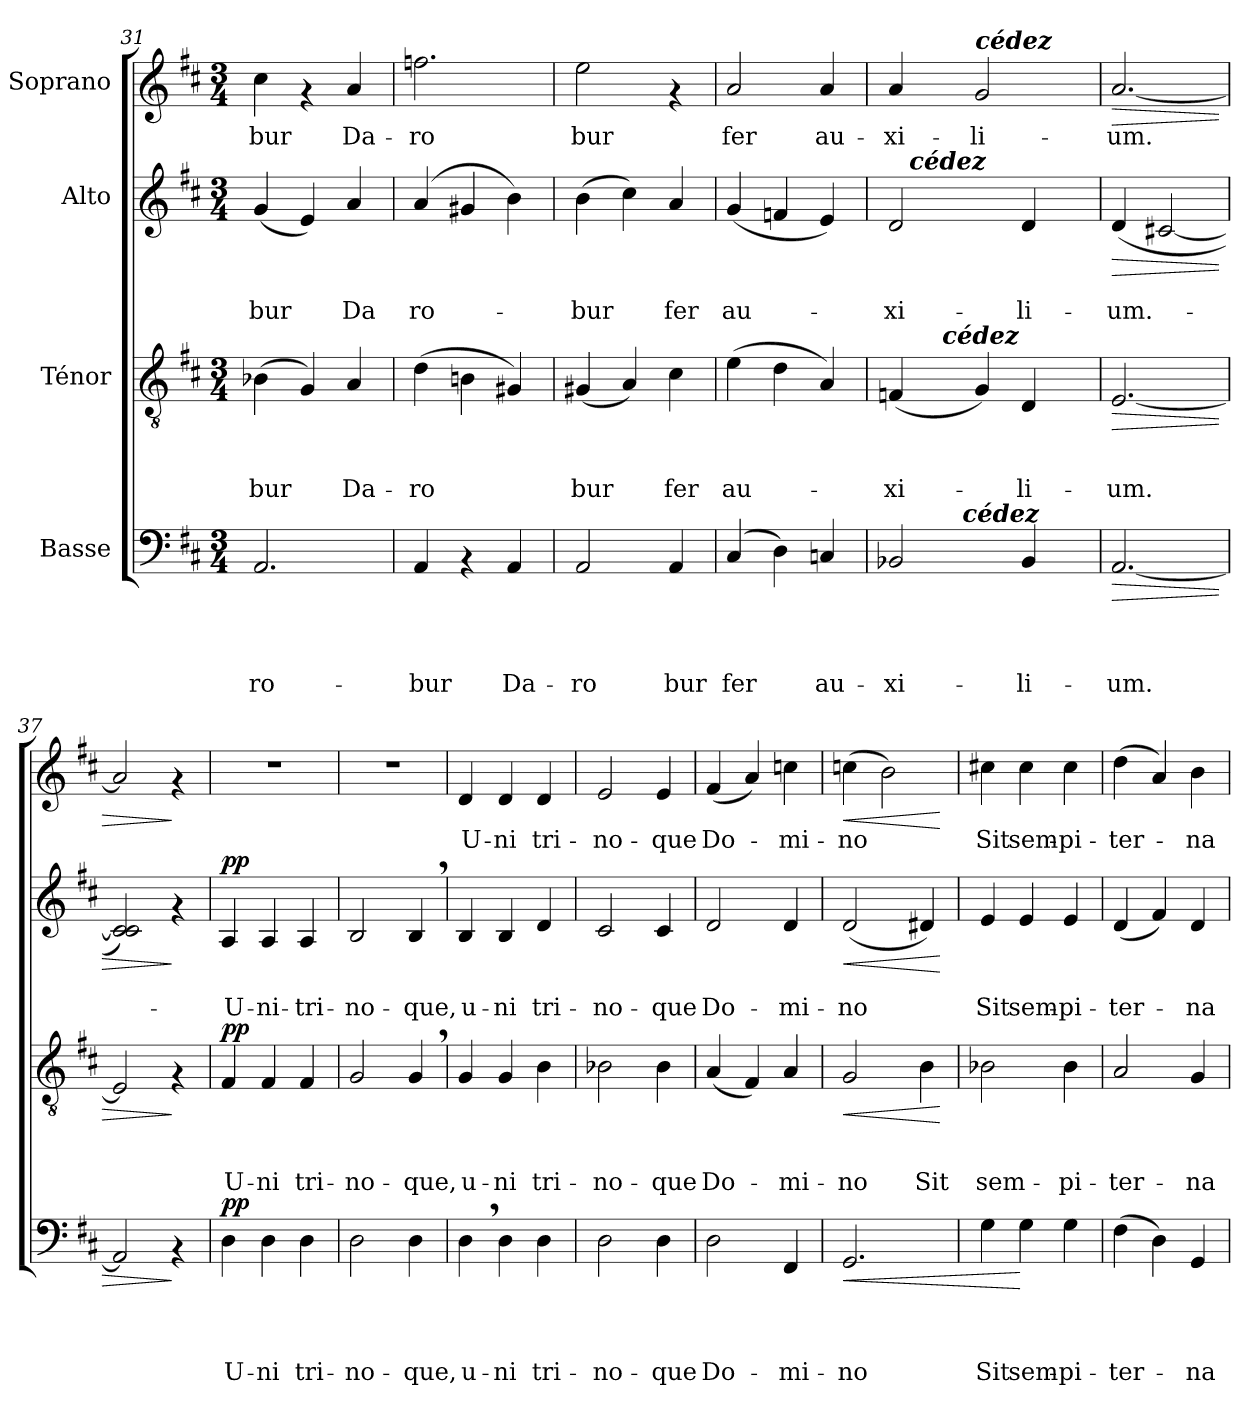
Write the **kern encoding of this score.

**kern	**text	**text	**text	**text	**dynam	**kern	**text	**text	**text	**dynam	**kern	**text	**text	**dynam	**kern	**text	**dynam
*part4	*part4	*part4	*part4	*part4	*part4	*part3	*part3	*part3	*part3	*part3	*part2	*part2	*part2	*part2	*part1	*part1	*part1
*staff4	*staff4	*staff4	*staff4	*staff4	*staff4	*staff3	*staff3	*staff3	*staff3	*staff3	*staff2	*staff2	*staff2	*staff2	*staff1	*staff1	*staff1
*I"Basse	*	*	*	*	*	*I"Ténor	*	*	*	*	*I"Alto	*	*	*	*I"Soprano	*	*
*clefF4	*	*	*	*	*	*clefGv2	*	*	*	*	*clefG2	*	*	*	*clefG2	*	*
*k[f#c#]	*	*	*	*	*	*k[f#c#]	*	*	*	*	*k[f#c#]	*	*	*	*k[f#c#]	*	*
*D:	*	*	*	*	*	*D:	*	*	*	*	*D:	*	*	*	*D:	*	*
*M3/4	*	*	*	*	*	*M3/4	*	*	*	*	*M3/4	*	*	*	*M3/4	*	*
=31	=31	=31	=31	=31	=31	=31	=31	=31	=31	=31	=31	=31	=31	=31	=31	=31	=31
!	!	!	!	!LO:LY:b	!	!	!	!	!LO:LY:b	!	!	!	!LO:LY:b	!	!	!LO:LY:b	!
2.AA/	.	.	.	ro-	.	(>4B-X\	.	.	-bur	.	(<4g/	.	-bur	.	4cc#\	-bur	.
.	.	.	.	.	.	4G/)	.	.	.	.	4e/)	.	.	.	4rf	.	.
!	!	!	!	!	!	!	!	!	!LO:LY:b	!	!	!	!LO:LY:b	!	!	!LO:LY:b	!
.	.	.	.	.	.	4A/	.	.	Da-	.	4a/	.	Da	.	4a/	Da-	.
=32	=32	=32	=32	=32	=32	=32	=32	=32	=32	=32	=32	=32	=32	=32	=32	=32	=32
!	!	!	!	!LO:LY:b	!	!	!	!	!LO:LY:b	!	!	!	!LO:LY:b	!	!	!LO:LY:b	!
4AA/	.	.	.	-bur	.	(>4d\	.	.	-ro	.	(<4a/	.	ro-	.	2.ffn\	-ro	.
4rAA	.	.	.	.	.	4Bn\	.	.	.	.	4g#X/	.	.	.	.	.	.
!	!	!	!	!LO:LY:b	!	!	!	!	!	!	!	!	!	!	!	!	!
4AA/	.	.	.	Da-	.	4G#X/)	.	.	.	.	4b\)	.	.	.	.	.	.
!!LO:LB:g=z
=33	=33	=33	=33	=33	=33	=33	=33	=33	=33	=33	=33	=33	=33	=33	=33	=33	=33
!	!	!	!	!LO:LY:b	!	!	!	!	!LO:LY:b	!	!	!	!LO:LY:b	!	!	!LO:LY:b	!
2AA/	.	.	.	-ro	.	(<4G#X/	.	.	bur	.	(>4b\	.	-bur	.	2ee\	bur	.
.	.	.	.	.	.	4A/)	.	.	.	.	4cc#\)	.	.	.	.	.	.
!	!	!	!	!LO:LY:b	!	!	!	!	!LO:LY:b	!	!	!	!LO:LY:b	!	!	!	!
4AA/	.	.	.	bur	.	4c#\	.	.	fer	.	4a/	.	fer	.	4rf	.	.
=34	=34	=34	=34	=34	=34	=34	=34	=34	=34	=34	=34	=34	=34	=34	=34	=34	=34
!	!	!	!	!LO:LY:b	!	!	!	!	!LO:LY:b	!	!	!	!LO:LY:b	!	!	!LO:LY:b	!
(<4C#/	.	.	.	fer	.	(>4e\	.	.	au-	.	(<4g/	.	au-	.	2a/	fer	.
4D\)	.	.	.	.	.	4d\	.	.	.	.	4fn/	.	.	.	.	.	.
!	!	!	!	!LO:LY:b	!	!	!	!	!	!	!	!	!	!	!	!LO:LY:b	!
4Cn/	.	.	.	au-	.	4A/)	.	.	.	.	4e/)	.	.	.	4a/	au-	.
=35	=35	=35	=35	=35	=35	=35	=35	=35	=35	=35	=35	=35	=35	=35	=35	=35	=35
!	!	!	!	!LO:LY:b	!	!	!	!	!LO:LY:b	!	!	!	!LO:LY:b	!	!	!LO:LY:b	!
*^	*	*	*	*	*	*^	*	*	*	*	*^	*	*	*	*	*	*
2BB-X/	8..ryy	.	.	.	-xi-	.	(<4Fn/	8ryy	.	.	-xi-	.	2d/	16ryy	.	-xi-	.	4a/	-xi-	.
!	!	!	!	!	!	!	!	!	!	!	!	!	!	!LO:TX:a:Bi:t=cédez	!	!	!	!	!	!
.	.	.	.	.	.	.	.	.	.	.	.	.	.	2ryy	.	.	.	.	.	.
.	.	.	.	.	.	.	.	32ryy	.	.	.	.	.	.	.	.	.	.	.	.
!	!	!	!	!	!	!	!	!LO:TX:a:Bi:t=cédez	!	!	!	!	!	!	!	!	!	!	!	!
.	.	.	.	.	.	.	.	2ryy	.	.	.	.	.	.	.	.	.	.	.	.
!	!LO:TX:a:Bi:t=cédez	!	!	!	!	!	!	!	!	!	!	!	!	!	!	!	!	!	!	!
.	2ryy	.	.	.	.	.	.	.	.	.	.	.	.	.	.	.	.	.	.	.
!	!	!	!	!	!	!	!	!	!	!	!	!	!	!	!	!	!	!LO:TX:a:Bi:t=cédez	!	!
!	!	!	!	!	!	!	!	!	!	!	!	!	!	!	!	!	!	!	!LO:LY:b	!
.	.	.	.	.	.	.	4G/)	.	.	.	.	.	.	.	.	.	.	2g/	-li-	.
!	!	!	!	!	!LO:LY:b	!	!	!	!	!	!LO:LY:b	!	!	!	!	!LO:LY:b	!	!	!	!
4BB-/	.	.	.	.	-li-	.	4D/	.	.	.	-li-	.	4d/	.	.	-li-	.	.	.	.
.	.	.	.	.	.	.	.	.	.	.	.	.	.	8.ryy	.	.	.	.	.	.
.	.	.	.	.	.	.	.	16.ryy	.	.	.	.	.	.	.	.	.	.	.	.
.	32ryy	.	.	.	.	.	.	.	.	.	.	.	.	.	.	.	.	.	.	.
=36	=36	=36	=36	=36	=36	=36	=36	=36	=36	=36	=36	=36	=36	=36	=36	=36	=36	=36	=36	=36
!	!	!	!	!	!LO:LY:b	!LO:HP:b	!	!	!	!	!LO:LY:b	!LO:HP:b	!	!	!	!LO:LY:b	!LO:HP:b	!	!LO:LY:b	!LO:HP:b
*v	*v	*	*	*	*	*	*	*	*	*	*	*	*v	*v	*	*	*	*	*	*
*	*	*	*	*	*	*v	*v	*	*	*	*	*	*	*	*	*	*	*
[<2.AA/	.	.	.	-um.	>	[<2.E/	.	.	-um.	>	(<4d/	.	-um.-	>	[<2.a/	-um.	>
.	.	.	.	.	.	.	.	.	.	.	[<2c#X/	.	.	.	.	.	.
=37	=37	=37	=37	=37	=37	=37	=37	=37	=37	=37	=37	=37	=37	=37	=37	=37	=37
2AA/]	.	.	.	.	.	2E/]	.	.	.	.	2c#/] 2c#/)	.	.	.	2a/]	.	.
4rAA	.	.	.	.	]	4rF	.	.	.	]	4rf	.	.	]	4rf	.	]
=38	=38	=38	=38	=38	=38	=38	=38	=38	=38	=38	=38	=38	=38	=38	=38	=38	=38
!	!	!	!	!LO:LY:b	!LO:DY:a	!	!	!	!LO:LY:b	!LO:DY:a	!	!	!LO:LY:b	!LO:DY:a	!	!	!
4D\	.	.	.	U-	pp	4F#/	.	.	U-	pp	4A/	.	-U-	pp	2.r	.	.
!	!	!	!	!LO:LY:b	!	!	!	!	!LO:LY:b	!	!	!	!LO:LY:b	!	!	!	!
4D\	.	.	.	-ni	.	4F#/	.	.	-ni	.	4A/	.	-ni-	.	.	.	.
!	!	!	!	!LO:LY:b	!	!	!	!	!LO:LY:b	!	!	!	!LO:LY:b	!	!	!	!
4D\	.	.	.	tri-	.	4F#/	.	.	tri-	.	4A/	.	-tri-	.	.	.	.
=39	=39	=39	=39	=39	=39	=39	=39	=39	=39	=39	=39	=39	=39	=39	=39	=39	=39
!	!	!	!	!LO:LY:b	!	!	!	!	!LO:LY:b	!	!	!	!LO:LY:b	!	!	!	!
2D\	.	.	.	-no-	.	2G/	.	.	-no-	.	2B/	.	-no-	.	2.r	.	.
!	!	!	!	!LO:LY:b	!	!	!	!	!LO:LY:b	!	!	!	!LO:LY:b	!	!	!	!
4D\	.	.	.	-que,	.	4G,>/	.	.	-que,	.	4B,>/	.	-que,	.	.	.	.
=40	=40	=40	=40	=40	=40	=40	=40	=40	=40	=40	=40	=40	=40	=40	=40	=40	=40
!	!	!	!	!LO:LY:b	!	!	!	!	!LO:LY:b	!	!	!	!LO:LY:b	!	!	!LO:LY:b	!
4D,>\	.	.	.	u-	.	4G/	.	.	u-	.	4B/	.	u-	.	4d/	U-	.
!	!	!	!	!LO:LY:b	!	!	!	!	!LO:LY:b	!	!	!	!LO:LY:b	!	!	!LO:LY:b	!
4D\	.	.	.	-ni	.	4G/	.	.	-ni	.	4B/	.	-ni	.	4d/	-ni	.
!	!	!	!	!LO:LY:b	!	!	!	!	!LO:LY:b	!	!	!	!LO:LY:b	!	!	!LO:LY:b	!
4D\	.	.	.	tri-	.	4B\	.	.	tri-	.	4d/	.	tri-	.	4d/	tri-	.
=41	=41	=41	=41	=41	=41	=41	=41	=41	=41	=41	=41	=41	=41	=41	=41	=41	=41
!	!	!	!	!LO:LY:b	!	!	!	!	!LO:LY:b	!	!	!	!LO:LY:b	!	!	!LO:LY:b	!
2D\	.	.	.	-no-	.	2B-X\	.	.	-no-	.	2c#/	.	-no-	.	2e/	-no-	.
!	!	!	!	!LO:LY:b	!	!	!	!	!LO:LY:b	!	!	!	!LO:LY:b	!	!	!LO:LY:b	!
4D\	.	.	.	-que	.	4B-\	.	.	-que	.	4c#/	.	-que	.	4e/	-que	.
!!LO:PB:g=z
=42	=42	=42	=42	=42	=42	=42	=42	=42	=42	=42	=42	=42	=42	=42	=42	=42	=42
!	!	!	!	!LO:LY:b	!	!	!	!	!LO:LY:b	!	!	!	!LO:LY:b	!	!	!LO:LY:b	!
2D\	.	.	.	Do-	.	(<4A/	.	.	Do-	.	2d/	.	Do-	.	(<4f#/	Do-	.
.	.	.	.	.	.	4F#/)	.	.	.	.	.	.	.	.	4a/)	.	.
!	!	!	!	!LO:LY:b	!	!	!	!	!LO:LY:b	!	!	!	!LO:LY:b	!	!	!LO:LY:b	!
4FF#/	.	.	.	-mi-	.	4A/	.	.	-mi-	.	4d/	.	-mi-	.	4ccn\	-mi-	.
=43	=43	=43	=43	=43	=43	=43	=43	=43	=43	=43	=43	=43	=43	=43	=43	=43	=43
!	!	!	!	!LO:LY:b	!LO:HP:b	!	!	!	!LO:LY:b	!LO:HP:b	!	!	!LO:LY:b	!LO:HP:b	!	!LO:LY:b	!LO:HP:b
2.GG/	.	.	.	-no	<	2G/	.	.	-no	<	(<2d/	.	-no	<	(>4ccn\	-no	<
.	.	.	.	.	.	.	.	.	.	.	.	.	.	.	2b\)	.	.
!	!	!	!	!	!	!	!	!	!LO:LY:b	!	!	!	!	!	!	!	!
.	.	.	.	.	.	4B\	.	.	Sit	.	4d#X/)	.	.	.	.	.	.
.	.	.	.	.	.	.	.	.	.	[	.	.	.	[	.	.	[
=44	=44	=44	=44	=44	=44	=44	=44	=44	=44	=44	=44	=44	=44	=44	=44	=44	=44
!	!	!	!	!LO:LY:b	!	!	!	!	!LO:LY:b	!	!	!	!LO:LY:b	!	!	!LO:LY:b	!
4G\	.	.	.	Sit	.	2B-X\	.	.	sem-	.	4e/	.	Sit	.	4cc#X\	Sit	.
!	!	!	!	!LO:LY:b	!	!	!	!	!	!	!	!	!LO:LY:b	!	!	!LO:LY:b	!
4G\	.	.	.	sem-	[	.	.	.	.	.	4e/	.	sem-	.	4cc#\	sem-	.
!	!	!	!	!LO:LY:b	!	!	!	!	!LO:LY:b	!	!	!	!LO:LY:b	!	!	!LO:LY:b	!
4G\	.	.	.	-pi-	.	4B-\	.	.	-pi-	.	4e/	.	-pi-	.	4cc#\	-pi-	.
=45	=45	=45	=45	=45	=45	=45	=45	=45	=45	=45	=45	=45	=45	=45	=45	=45	=45
!	!	!	!	!LO:LY:b	!	!	!	!	!LO:LY:b	!	!	!	!LO:LY:b	!	!	!LO:LY:b	!
(>4F#\	.	.	.	-ter-	.	2A/	.	.	-ter-	.	(<4d/	.	-ter-	.	(>4dd\	-ter-	.
4D\)	.	.	.	.	.	.	.	.	.	.	4f#/)	.	.	.	4a/)	.	.
!	!	!	!	!LO:LY:b	!	!	!	!	!LO:LY:b	!	!	!	!LO:LY:b	!	!	!LO:LY:b	!
4GG/	.	.	.	-na	.	4G/	.	.	-na	.	4d/	.	-na	.	4b\	-na	.
=	=	=	=	=	=	=	=	=	=	=	=	=	=	=	=	=	=
*-	*-	*-	*-	*-	*-	*-	*-	*-	*-	*-	*-	*-	*-	*-	*-	*-	*-
